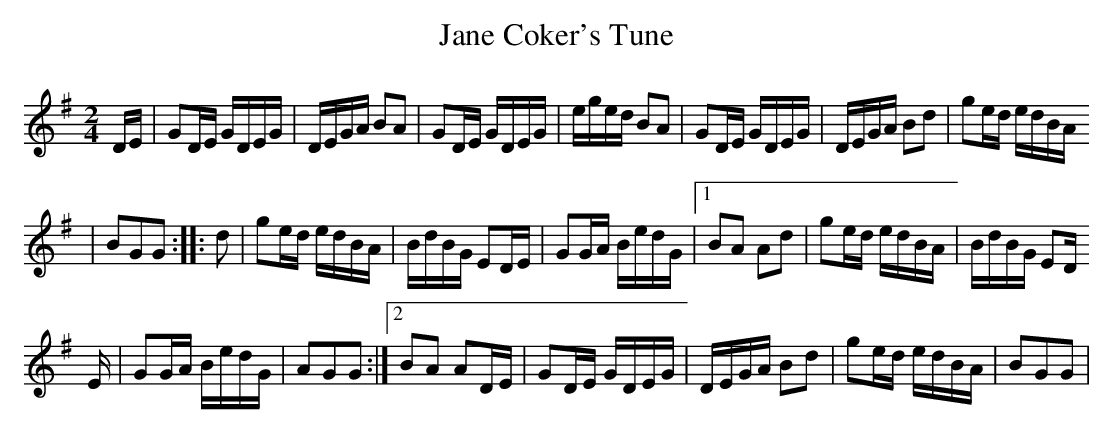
X:1
T:Jane Coker's Tune
M:2/4
L:1/16
K:G
DE|G2DE GDEG|DEGA B2A2|G2DE GDEG|eged B2A2|G2DE GDEG|DEGA B2d2|g2ed edBA
|B2G2G2:||:d2|g2ed edBA|BdBG E2DE|G2GA BedG|1B2A2 A2d2|g2ed edBA|BdBG E2D
E|G2GA BedG|A2G2G2:|2B2A2 A2DE|G2DE GDEG|DEGA B2d2|g2ed edBA|B2G2G2|
